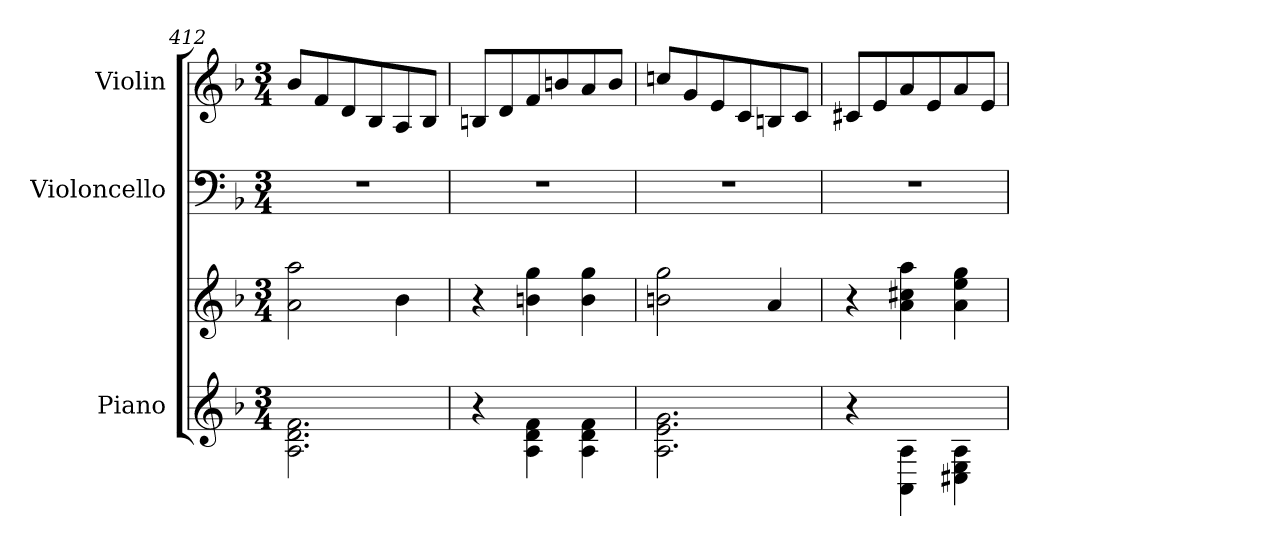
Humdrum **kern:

**kern	**kern	**kern	**kern
*part3	*part3	*part2	*part1
*staff4	*staff3	*staff2	*staff1
*I"Piano	*	*I"Violoncello	*I"Violin
*I'Pno	*	*I'Vc	*I'Vln
*clefG2	*clefG2	*clefF4	*clefG2
*k[b-]	*k[b-]	*k[b-]	*k[b-]
*M3/4	*M3/4	*M3/4	*M3/4
=412	=412	=412	=412
2.A\ 2.d\ 2.f\	2a\ 2aa\	2.r	8b-/L
.	.	.	8f/
.	.	.	8d/
.	.	.	8B-/
.	4b-\	.	8A/
.	.	.	8B-/J
=413	=413	=413	=413
4r	4r	2.r	8Bn/L
.	.	.	8d/
4A\ 4d\ 4f\	4bn\ 4gg\	.	8f/
.	.	.	8bn/
4A\ 4d\ 4f\	4b\ 4gg\	.	8a/
.	.	.	8b/J
=414	=414	=414	=414
2.A\ 2.e\ 2.g\	2bn\ 2gg\	2.r	8ccn/L
.	.	.	8g/
.	.	.	8e/
.	.	.	8c/
.	4a/	.	8Bn/
.	.	.	8c/J
=415	=415	=415	=415
4r	4r	2.r	8c#X/L
.	.	.	8e/
4AA\ 4A\	4a\ 4cc#X\ 4aa\	.	8a/
.	.	.	8e/
4C#X\ 4E\ 4A\	4a\ 4ee\ 4gg\	.	8a/
.	.	.	8e/J
=	=	=	=
*-	*-	*-	*-
